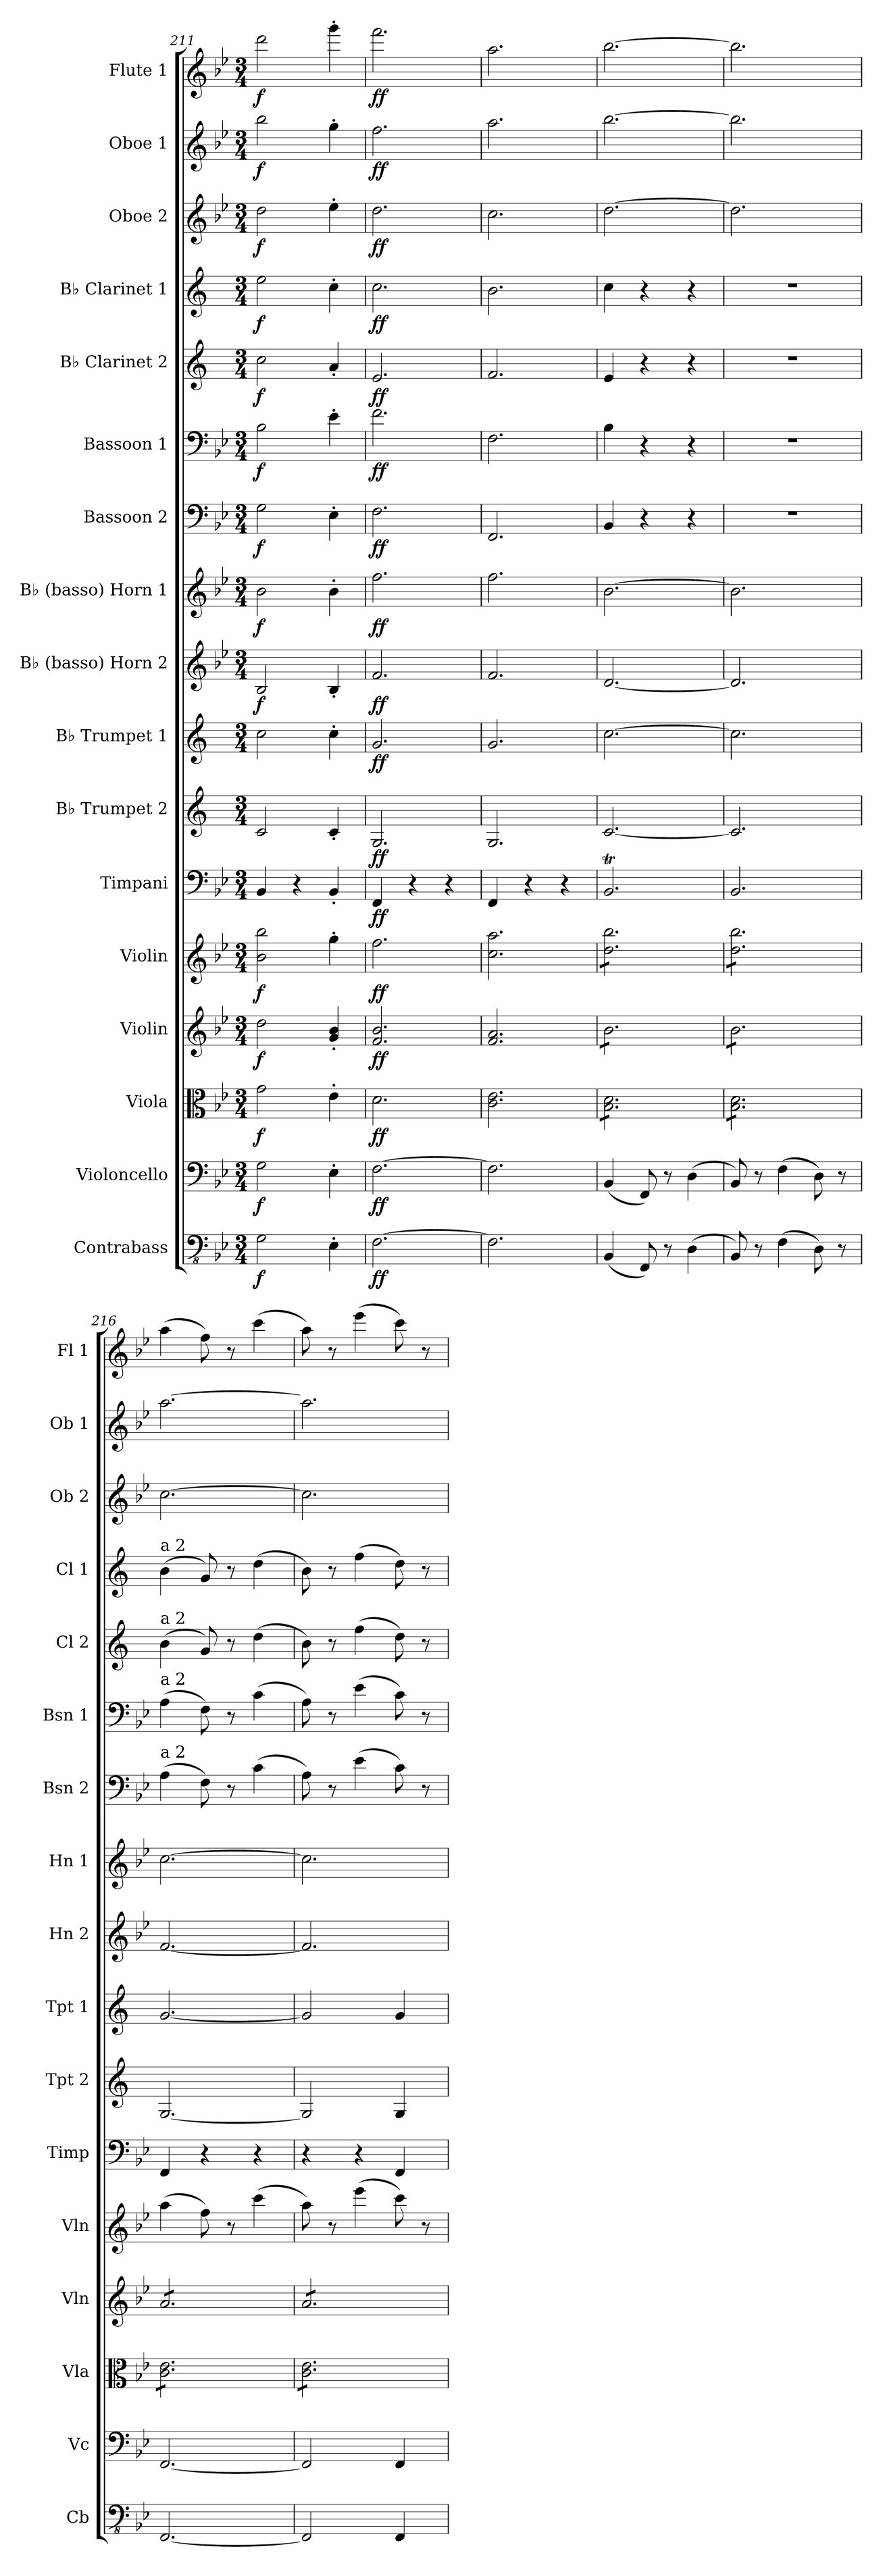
**kern	**dynam	**kern	**dynam	**kern	**dynam	**kern	**dynam	**kern	**dynam	**kern	**dynam	**kern	**dynam	**kern	**dynam	**kern	**dynam	**kern	**dynam	**kern	**dynam	**kern	**dynam	**kern	**dynam	**kern	**dynam	**kern	**dynam	**kern	**dynam	**kern	**dynam
*part17	*part17	*part16	*part16	*part15	*part15	*part14	*part14	*part13	*part13	*part12	*part12	*part11	*part11	*part10	*part10	*part9	*part9	*part8	*part8	*part7	*part7	*part6	*part6	*part5	*part5	*part4	*part4	*part3	*part3	*part2	*part2	*part1	*part1
*staff17	*staff17	*staff16	*staff16	*staff15	*staff15	*staff14	*staff14	*staff13	*staff13	*staff12	*staff12	*staff11	*staff11	*staff10	*staff10	*staff9	*staff9	*staff8	*staff8	*staff7	*staff7	*staff6	*staff6	*staff5	*staff5	*staff4	*staff4	*staff3	*staff3	*staff2	*staff2	*staff1	*staff1
*I"Contrabass	*	*I"Violoncello	*	*I"Viola	*	*I"Violin	*	*I"Violin	*	*I"Timpani	*	*I"B♭ Trumpet 2	*	*I"B♭ Trumpet 1	*	*I"B♭ (basso) Horn 2	*	*I"B♭ (basso) Horn 1	*	*I"Bassoon 2	*	*I"Bassoon 1	*	*I"B♭ Clarinet 2	*	*I"B♭ Clarinet 1	*	*I"Oboe 2	*	*I"Oboe 1	*	*I"Flute 1	*
*I'Cb	*	*I'Vc	*	*I'Vla	*	*I'Vln	*	*I'Vln	*	*I'Timp	*	*I'Tpt 2	*	*I'Tpt 1	*	*I'Hn 2	*	*I'Hn 1	*	*I'Bsn 2	*	*I'Bsn 1	*	*I'Cl 2	*	*I'Cl 1	*	*I'Ob 2	*	*I'Ob 1	*	*I'Fl 1	*
*clefFv4	*	*clefF4	*	*clefC3	*	*clefG2	*	*clefG2	*	*clefF4	*	*clefG2	*	*clefG2	*	*clefG2	*	*clefG2	*	*clefF4	*	*clefF4	*	*clefG2	*	*clefG2	*	*clefG2	*	*clefG2	*	*clefG2	*
*	*	*	*	*	*	*	*	*	*	*	*	*ITrd1c2	*	*ITrd1c2	*	*ITrd8c14	*	*ITrd8c14	*	*	*	*	*	*ITrd1c2	*	*ITrd1c2	*	*	*	*	*	*	*
*k[b-e-]	*	*k[b-e-]	*	*k[b-e-]	*	*k[b-e-]	*	*k[b-e-]	*	*k[b-e-]	*	*k[b-e-]	*	*k[b-e-]	*	*k[b-e-]	*	*k[b-e-]	*	*k[b-e-]	*	*k[b-e-]	*	*k[b-e-]	*	*k[b-e-]	*	*k[b-e-]	*	*k[b-e-]	*	*k[b-e-]	*
*M3/4	*	*M3/4	*	*M3/4	*	*M3/4	*	*M3/4	*	*M3/4	*	*M3/4	*	*M3/4	*	*M3/4	*	*M3/4	*	*M3/4	*	*M3/4	*	*M3/4	*	*M3/4	*	*M3/4	*	*M3/4	*	*M3/4	*
=211	=211	=211	=211	=211	=211	=211	=211	=211	=211	=211	=211	=211	=211	=211	=211	=211	=211	=211	=211	=211	=211	=211	=211	=211	=211	=211	=211	=211	=211	=211	=211	=211	=211
!	!LO:DY:b	!	!LO:DY:b	!	!LO:DY:b	!	!LO:DY:b	!	!LO:DY:b	!	!	!	!	!	!	!	!LO:DY:b	!	!LO:DY:b	!	!LO:DY:b	!	!LO:DY:b	!	!LO:DY:b	!	!LO:DY:b	!	!LO:DY:b	!	!LO:DY:b	!	!LO:DY:b
2GG\	f	2G\	f	2g\	f	2dd\	f	2b-\ 2bb-\	f	4BB-/	.	2B-/	.	2b-\	.	2BB-/	f	2B-\	f	2G\	f	2B-\	f	2b-\	f	2dd\	f	2dd\	f	2bb-\	f	2ddd\	f
.	.	.	.	.	.	.	.	.	.	4r	.	.	.	.	.	.	.	.	.	.	.	.	.	.	.	.	.	.	.	.	.	.	.
4EE-'\	.	4E-'\	.	4e-'\	.	4g/' 4b-/'	.	4gg'\	.	4BB-'/	.	4B-'/	.	4b-'\	.	4BB-'/	.	4B-'\	.	4E-'\	.	4e-'\	.	4g'/	.	4b-'\	.	4ee-'\	.	4gg'\	.	4ggg'\	.
=212	=212	=212	=212	=212	=212	=212	=212	=212	=212	=212	=212	=212	=212	=212	=212	=212	=212	=212	=212	=212	=212	=212	=212	=212	=212	=212	=212	=212	=212	=212	=212	=212	=212
!	!LO:DY:b	!	!LO:DY:b	!	!LO:DY:b	!	!LO:DY:b	!	!LO:DY:b	!	!LO:DY:b	!	!LO:DY:b	!	!LO:DY:b	!	!LO:DY:b	!	!LO:DY:b	!	!LO:DY:b	!	!LO:DY:b	!	!LO:DY:b	!	!LO:DY:b	!	!LO:DY:b	!	!LO:DY:b	!	!LO:DY:b
[2.FF\	ff	[2.F\	ff	2.d\	ff	2.f/ 2.b-/	ff	2.ff\	ff	4FF/	ff	2.F/	ff	2.f/	ff	2.F/	ff	2.f\	ff	2.F\	ff	2.f\	ff	2.d/	ff	2.b-\	ff	2.dd\	ff	2.ff\	ff	2.fff\	ff
.	.	.	.	.	.	.	.	.	.	4r	.	.	.	.	.	.	.	.	.	.	.	.	.	.	.	.	.	.	.	.	.	.	.
.	.	.	.	.	.	.	.	.	.	4r	.	.	.	.	.	.	.	.	.	.	.	.	.	.	.	.	.	.	.	.	.	.	.
=213	=213	=213	=213	=213	=213	=213	=213	=213	=213	=213	=213	=213	=213	=213	=213	=213	=213	=213	=213	=213	=213	=213	=213	=213	=213	=213	=213	=213	=213	=213	=213	=213	=213
2.FF\]	.	2.F\]	.	2.c\ 2.e-\	.	2.f/ 2.a/	.	2.cc\ 2.aa\	.	4FF/	.	2.F/	.	2.f/	.	2.F/	.	2.f\	.	2.FF/	.	2.F\	.	2.e-/	.	2.a\	.	2.cc\	.	2.aa\	.	2.aa\	.
.	.	.	.	.	.	.	.	.	.	4r	.	.	.	.	.	.	.	.	.	.	.	.	.	.	.	.	.	.	.	.	.	.	.
.	.	.	.	.	.	.	.	.	.	4r	.	.	.	.	.	.	.	.	.	.	.	.	.	.	.	.	.	.	.	.	.	.	.
!!LO:PB:g=z
=214	=214	=214	=214	=214	=214	=214	=214	=214	=214	=214	=214	=214	=214	=214	=214	=214	=214	=214	=214	=214	=214	=214	=214	=214	=214	=214	=214	=214	=214	=214	=214	=214	=214
*	*	*	*	*tremolo	*	*	*	*	*	*	*	*	*	*	*	*	*	*	*	*	*	*	*	*	*	*	*	*	*	*	*	*	*
*	*	*	*	*	*	*tremolo	*	*	*	*	*	*	*	*	*	*	*	*	*	*	*	*	*	*	*	*	*	*	*	*	*	*	*
*	*	*	*	*	*	*	*	*tremolo	*	*	*	*	*	*	*	*	*	*	*	*	*	*	*	*	*	*	*	*	*	*	*	*	*
(4BBB-/	.	(4BB-/	.	8B-\ 8d\L	.	8b-\L	.	8dd\ 8bb-\L	.	2.BB-T/	.	[2.B-/	.	[2.b-\	.	[2.D/	.	[2.B-\	.	4BB-/	.	4B-\	.	4d/	.	4b-\	.	[2.dd\	.	[2.bb-\	.	[2.bb-\	.
.	.	.	.	8B-\ 8d\	.	8b-\	.	8dd\ 8bb-\	.	.	.	.	.	.	.	.	.	.	.	.	.	.	.	.	.	.	.	.	.	.	.	.	.
8FFF/)	.	8FF/)	.	8B-\ 8d\	.	8b-\	.	8dd\ 8bb-\	.	.	.	.	.	.	.	.	.	.	.	4r	.	4r	.	4r	.	4r	.	.	.	.	.	.	.
8r	.	8r	.	8B-\ 8d\	.	8b-\	.	8dd\ 8bb-\	.	.	.	.	.	.	.	.	.	.	.	.	.	.	.	.	.	.	.	.	.	.	.	.	.
(4DD\	.	(4D\	.	8B-\ 8d\	.	8b-\	.	8dd\ 8bb-\	.	.	.	.	.	.	.	.	.	.	.	4r	.	4r	.	4r	.	4r	.	.	.	.	.	.	.
.	.	.	.	8B-\ 8d\J	.	8b-\J	.	8dd\ 8bb-\J	.	.	.	.	.	.	.	.	.	.	.	.	.	.	.	.	.	.	.	.	.	.	.	.	.
=215	=215	=215	=215	=215	=215	=215	=215	=215	=215	=215	=215	=215	=215	=215	=215	=215	=215	=215	=215	=215	=215	=215	=215	=215	=215	=215	=215	=215	=215	=215	=215	=215	=215
8BBB-/)	.	8BB-/)	.	8B-\ 8d\L	.	8b-\L	.	8dd\ 8bb-\L	.	2.BB-TTT/	.	2.B-/]	.	2.b-\]	.	2.D/]	.	2.B-\]	.	2.r	.	2.r	.	2.r	.	2.r	.	2.dd\]	.	2.bb-\]	.	2.bb-\]	.
8r	.	8r	.	8B-\ 8d\	.	8b-\	.	8dd\ 8bb-\	.	.	.	.	.	.	.	.	.	.	.	.	.	.	.	.	.	.	.	.	.	.	.	.	.
(4FF\	.	(4F\	.	8B-\ 8d\	.	8b-\	.	8dd\ 8bb-\	.	.	.	.	.	.	.	.	.	.	.	.	.	.	.	.	.	.	.	.	.	.	.	.	.
.	.	.	.	8B-\ 8d\	.	8b-\	.	8dd\ 8bb-\	.	.	.	.	.	.	.	.	.	.	.	.	.	.	.	.	.	.	.	.	.	.	.	.	.
8DD\)	.	8D\)	.	8B-\ 8d\	.	8b-\	.	8dd\ 8bb-\	.	.	.	.	.	.	.	.	.	.	.	.	.	.	.	.	.	.	.	.	.	.	.	.	.
8r	.	8r	.	8B-\ 8d\J	.	8b-\J	.	8dd\ 8bb-\J	.	.	.	.	.	.	.	.	.	.	.	.	.	.	.	.	.	.	.	.	.	.	.	.	.
*	*	*	*	*	*	*	*	*Xtremolo	*	*	*	*	*	*	*	*	*	*	*	*	*	*	*	*	*	*	*	*	*	*	*	*	*
=216	=216	=216	=216	=216	=216	=216	=216	=216	=216	=216	=216	=216	=216	=216	=216	=216	=216	=216	=216	=216	=216	=216	=216	=216	=216	=216	=216	=216	=216	=216	=216	=216	=216
!	!	!	!	!	!	!	!	!	!	!	!	!	!	!	!	!	!	!	!	!	!	!	!	!	!	!LO:TX:a:t=a 2	!	!	!	!	!	!	!
!	!	!	!	!	!	!	!	!	!	!	!	!	!	!	!	!	!	!	!	!	!	!	!	!LO:TX:a:t=a 2	!	!	!	!	!	!	!	!	!
!	!	!	!	!	!	!	!	!	!	!	!	!	!	!	!	!	!	!	!	!	!	!LO:TX:a:t=a 2	!	!	!	!	!	!	!	!	!	!	!
!	!	!	!	!	!	!	!	!	!	!	!	!	!	!	!	!	!	!	!	!LO:TX:a:t=a 2	!	!	!	!	!	!	!	!	!	!	!	!	!
[2.FFF/	.	[2.FF/	.	8c\ 8e-\L	.	8a/L	.	(4aa\	.	4FF/	.	[2.F/	.	[2.f/	.	[2.F/	.	[2.c\	.	(4A\	.	(4A\	.	(4a\	.	(4a\	.	[2.cc\	.	[2.aa\	.	(4aa\	.
.	.	.	.	8c\ 8e-\	.	8a/	.	.	.	.	.	.	.	.	.	.	.	.	.	.	.	.	.	.	.	.	.	.	.	.	.	.	.
.	.	.	.	8c\ 8e-\	.	8a/	.	8ff\)	.	4r	.	.	.	.	.	.	.	.	.	8F\)	.	8F\)	.	8f/)	.	8f/)	.	.	.	.	.	8ff\)	.
.	.	.	.	8c\ 8e-\	.	8a/	.	8r	.	.	.	.	.	.	.	.	.	.	.	8r	.	8r	.	8r	.	8r	.	.	.	.	.	8r	.
.	.	.	.	8c\ 8e-\	.	8a/	.	(4ccc\	.	4r	.	.	.	.	.	.	.	.	.	(4c\	.	(4c\	.	(4cc\	.	(4cc\	.	.	.	.	.	(4ccc\	.
.	.	.	.	8c\ 8e-\J	.	8a/J	.	.	.	.	.	.	.	.	.	.	.	.	.	.	.	.	.	.	.	.	.	.	.	.	.	.	.
=217	=217	=217	=217	=217	=217	=217	=217	=217	=217	=217	=217	=217	=217	=217	=217	=217	=217	=217	=217	=217	=217	=217	=217	=217	=217	=217	=217	=217	=217	=217	=217	=217	=217
2FFF/]	.	2FF/]	.	8c\ 8e-\L	.	8a/L	.	8aa\)	.	4r	.	2F/]	.	2f/]	.	2.F/]	.	2.c\]	.	8A\)	.	8A\)	.	8a\)	.	8a\)	.	2.cc\]	.	2.aa\]	.	8aa\)	.
.	.	.	.	8c\ 8e-\	.	8a/	.	8r	.	.	.	.	.	.	.	.	.	.	.	8r	.	8r	.	8r	.	8r	.	.	.	.	.	8r	.
.	.	.	.	8c\ 8e-\	.	8a/	.	(4eee-\	.	4r	.	.	.	.	.	.	.	.	.	(4e-\	.	(4e-\	.	(4ee-\	.	(4ee-\	.	.	.	.	.	(4eee-\	.
.	.	.	.	8c\ 8e-\	.	8a/	.	.	.	.	.	.	.	.	.	.	.	.	.	.	.	.	.	.	.	.	.	.	.	.	.	.	.
4FFF/	.	4FF/	.	8c\ 8e-\	.	8a/	.	8ccc\)	.	4FF/	.	4F/	.	4f/	.	.	.	.	.	8c\)	.	8c\)	.	8cc\)	.	8cc\)	.	.	.	.	.	8ccc\)	.
.	.	.	.	8c\ 8e-\J	.	8a/J	.	8r	.	.	.	.	.	.	.	.	.	.	.	8r	.	8r	.	8r	.	8r	.	.	.	.	.	8r	.
*	*	*	*	*	*	*Xtremolo	*	*	*	*	*	*	*	*	*	*	*	*	*	*	*	*	*	*	*	*	*	*	*	*	*	*	*
*	*	*	*	*Xtremolo	*	*	*	*	*	*	*	*	*	*	*	*	*	*	*	*	*	*	*	*	*	*	*	*	*	*	*	*	*
=	=	=	=	=	=	=	=	=	=	=	=	=	=	=	=	=	=	=	=	=	=	=	=	=	=	=	=	=	=	=	=	=	=
*-	*-	*-	*-	*-	*-	*-	*-	*-	*-	*-	*-	*-	*-	*-	*-	*-	*-	*-	*-	*-	*-	*-	*-	*-	*-	*-	*-	*-	*-	*-	*-	*-	*-
